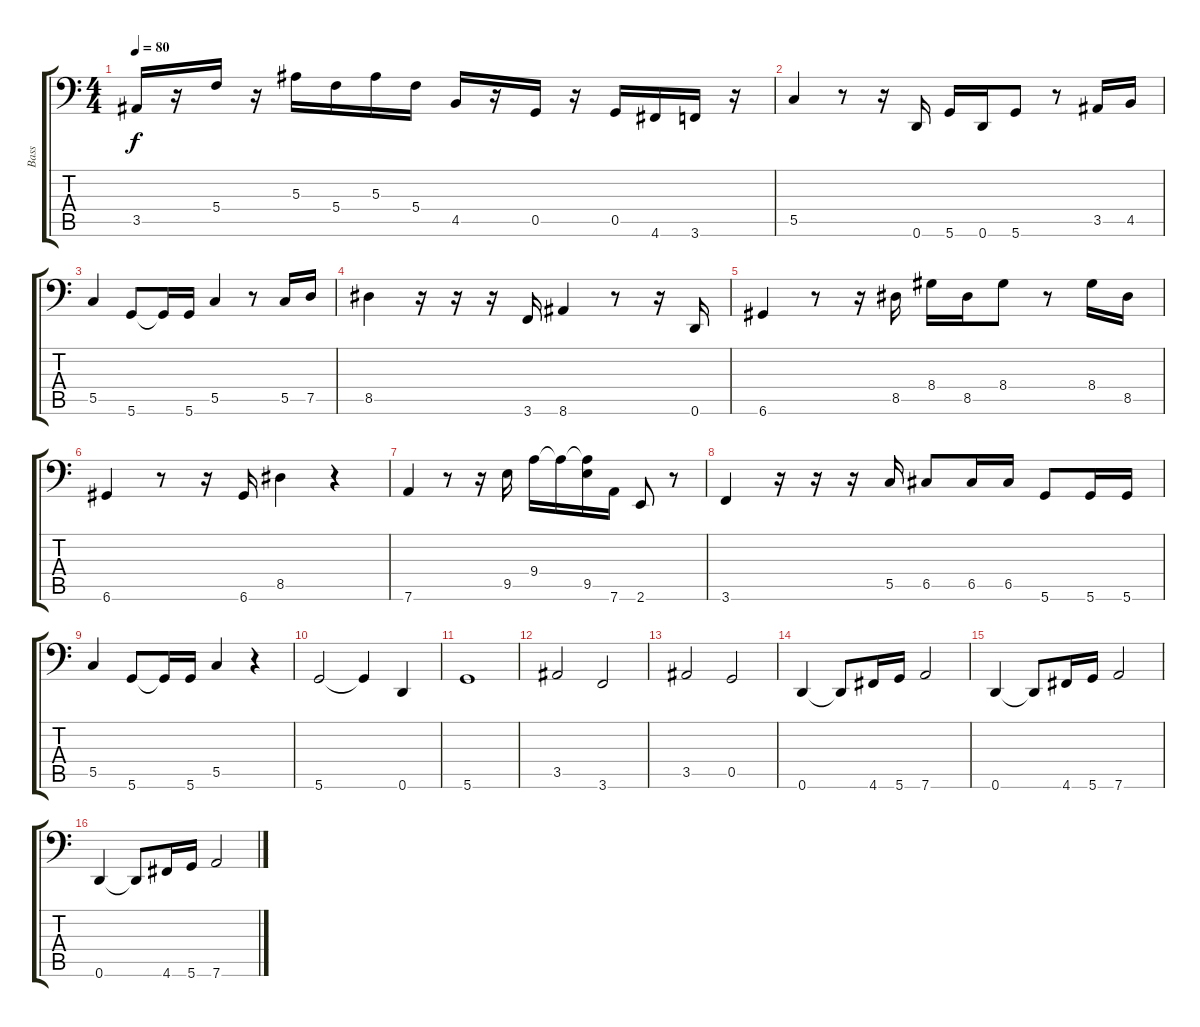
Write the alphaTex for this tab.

\track ("Bass" "Bass") {instrument electricbassfinger}
\staff {score tabs}
\tuning (D3 A2 F2 C2 G1 D1) {hide}
\ts (4 4)
\tempo 80
\clef f4
\ks c
3.5.16{dy f} r.16 5.4.16 r.16 5.3.16 5.4.16 5.3.16 5.4.16 4.5.16 r.16 0.5.16 r.16 0.5.16 4.6.16 3.6.16 r.16 |
5.5.4 r.8 r.16 0.6.16 5.6.16 0.6.16 5.6.8 r.8 3.5.16 4.5.16 |
5.5.4 5.6.8 5.6{t}.16 5.6.16 5.5.4 r.8 5.5.16 7.5.16 |
8.5.4 r.16 r.16 r.16 3.6.16 8.6.4 r.8 r.16 0.6.16 |
6.6.4 r.8 r.16 8.5.16 8.4.16 8.5.16 8.4.8 r.8 8.4.16 8.5.16 |
6.6.4 r.8 r.16 6.6.16 8.5.4 r.4 |
7.6.4 r.8 r.16 9.5.16 9.4.16 9.4{t}.16 (9.4{t} 9.5).16 7.6.16 2.6.8 r.8 |
3.6.4 r.16 r.16 r.16 5.5.16 6.5.8 6.5.16 6.5.16 5.6.8 5.6.16 5.6.16 |
5.5.4 5.6.8 5.6{t}.16 5.6.16 5.5.4 r.4 |
5.6.2 5.6{t}.4 0.6.4 |
5.6.1 |
3.5.2 3.6.2 |
3.5.2 0.5.2 |
0.6.4 0.6{t}.8 4.6.16 5.6.16 7.6.2 |
0.6.4 0.6{t}.8 4.6.16 5.6.16 7.6.2 |
0.6.4 0.6{t}.8 4.6.16 5.6.16 7.6.2
